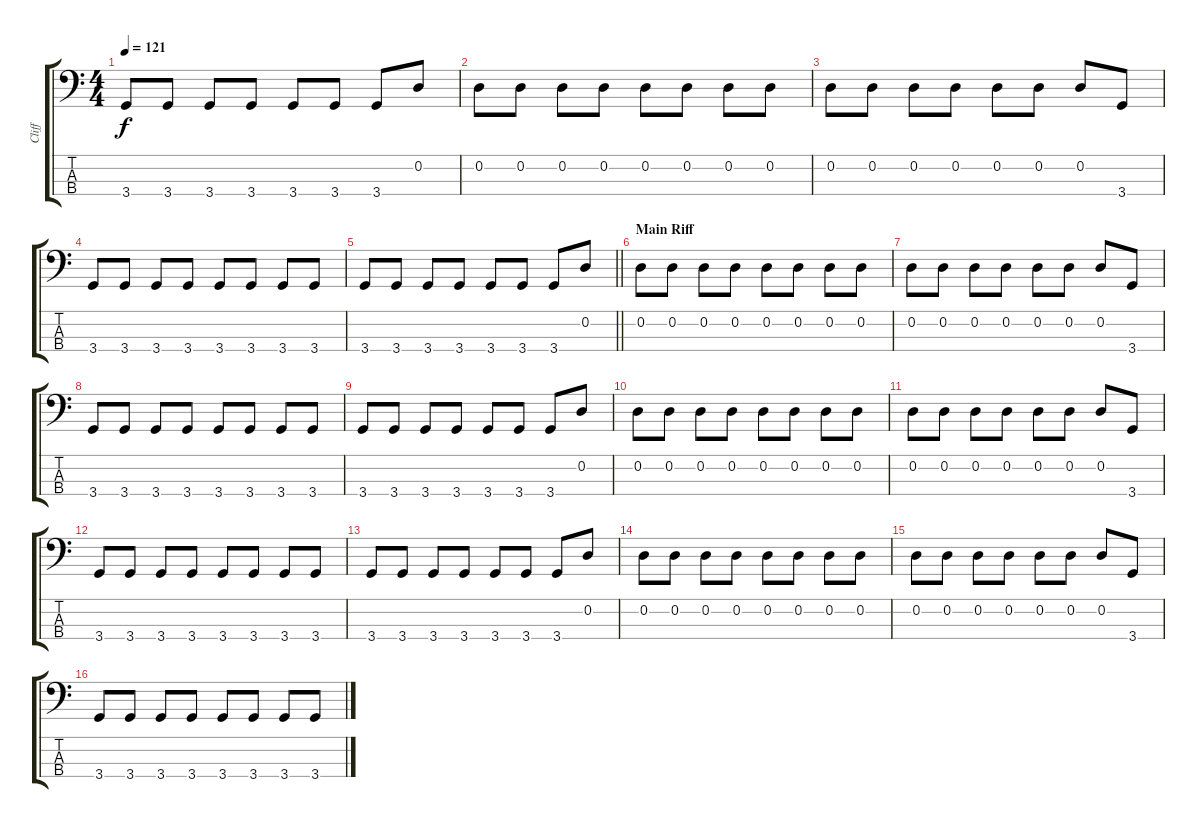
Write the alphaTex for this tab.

\track ("Cliff       (Bass)" "Cliff     ") {instrument electricbassfinger}
\staff {score tabs}
\tuning (G2 D2 A1 E1) {hide}
\ts (4 4)
\tempo 121
\clef f4
\ks c
3.4.8{dy f} 3.4.8 3.4.8 3.4.8 3.4.8 3.4.8 3.4.8 0.2.8 |
0.2.8 0.2.8 0.2.8 0.2.8 0.2.8 0.2.8 0.2.8 0.2.8 |
0.2.8 0.2.8 0.2.8 0.2.8 0.2.8 0.2.8 0.2.8 3.4.8 |
3.4.8 3.4.8 3.4.8 3.4.8 3.4.8 3.4.8 3.4.8 3.4.8 |
\barLineRight lightlight
3.4.8 3.4.8 3.4.8 3.4.8 3.4.8 3.4.8 3.4.8 0.2.8 |
\section ("" "Main Riff")
0.2.8 0.2.8 0.2.8 0.2.8 0.2.8 0.2.8 0.2.8 0.2.8 |
0.2.8 0.2.8 0.2.8 0.2.8 0.2.8 0.2.8 0.2.8 3.4.8 |
3.4.8 3.4.8 3.4.8 3.4.8 3.4.8 3.4.8 3.4.8 3.4.8 |
3.4.8 3.4.8 3.4.8 3.4.8 3.4.8 3.4.8 3.4.8 0.2.8 |
0.2.8 0.2.8 0.2.8 0.2.8 0.2.8 0.2.8 0.2.8 0.2.8 |
0.2.8 0.2.8 0.2.8 0.2.8 0.2.8 0.2.8 0.2.8 3.4.8 |
3.4.8 3.4.8 3.4.8 3.4.8 3.4.8 3.4.8 3.4.8 3.4.8 |
3.4.8 3.4.8 3.4.8 3.4.8 3.4.8 3.4.8 3.4.8 0.2.8 |
0.2.8 0.2.8 0.2.8 0.2.8 0.2.8 0.2.8 0.2.8 0.2.8 |
0.2.8 0.2.8 0.2.8 0.2.8 0.2.8 0.2.8 0.2.8 3.4.8 |
3.4.8 3.4.8 3.4.8 3.4.8 3.4.8 3.4.8 3.4.8 3.4.8
